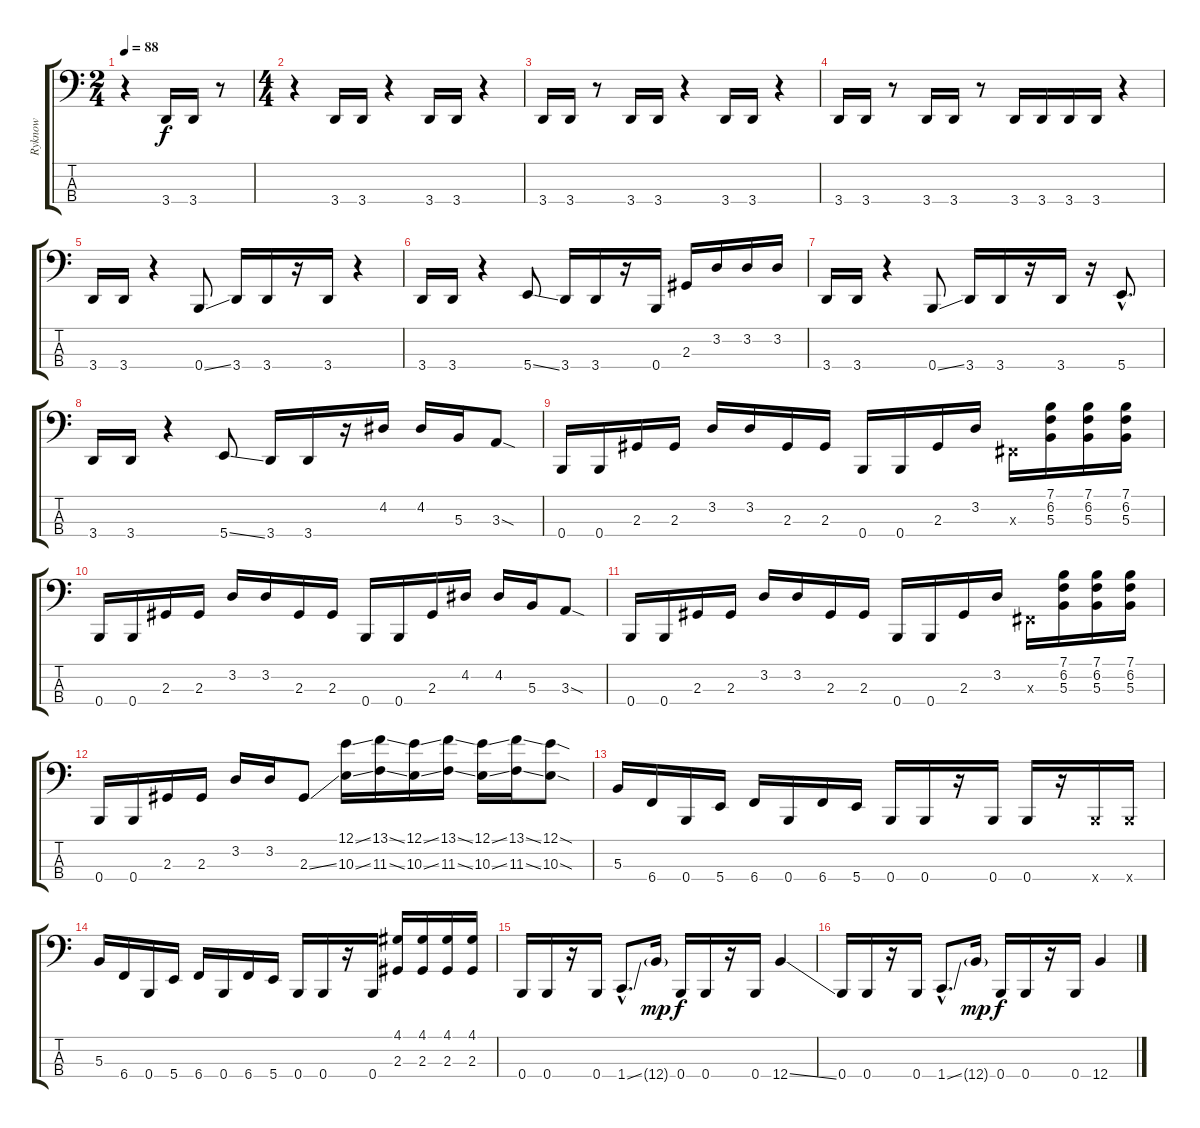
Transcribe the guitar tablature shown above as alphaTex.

\track ("Ryknow" "Ryknow") {instrument slapbass1}
\staff {score tabs}
\tuning (E2 B1 Gb1 B0) {hide}
\ts (2 4)
\tempo 88
\clef f4
\ks c
r.4{dy f instrument slapbass1} 3.4.16 3.4.16 r.8 |
\ts (4 4)
r.4 3.4.16 3.4.16 r.4 3.4.16 3.4.16 r.4 |
3.4.16 3.4.16 r.8 3.4.16 3.4.16 r.4 3.4.16 3.4.16 r.4 |
3.4.16 3.4.16 r.8 3.4.16 3.4.16 r.8 3.4.16 3.4.16 3.4.16 3.4.16 r.4 |
3.4.16 3.4.16 r.4 0.4{ss}.8 3.4.16 3.4.16 r.16 3.4.16 r.4 |
3.4.16 3.4.16 r.4 5.4{ss}.8 3.4.16 3.4.16 r.16 0.4.16 2.3.16 3.2.16 3.2.16 3.2.16 |
3.4.16 3.4.16 r.4 0.4{ss}.8 3.4.16 3.4.16 r.16 3.4.16 r.16 5.4{hac}.8{d} |
3.4.16 3.4.16 r.4 5.4{ss}.8 3.4.16 3.4.16 r.16 4.2.16 4.2.16 5.3.16 3.3{sod}.8 |
0.4.16 0.4.16 2.3.16 2.3.16 3.2.16 3.2.16 2.3.16 2.3.16 0.4.16 0.4.16 2.3.16 3.2.16 0.3{x}.16 (7.1 6.2 5.3).16 (7.1 6.2 5.3).16 (7.1 6.2 5.3).16 |
0.4.16 0.4.16 2.3.16 2.3.16 3.2.16 3.2.16 2.3.16 2.3.16 0.4.16 0.4.16 2.3.16 4.2.16 4.2.16 5.3.16 3.3{sod}.8 |
0.4.16 0.4.16 2.3.16 2.3.16 3.2.16 3.2.16 2.3.16 2.3.16 0.4.16 0.4.16 2.3.16 3.2.16 0.3{x}.16 (7.1 6.2 5.3).16 (7.1 6.2 5.3).16 (7.1 6.2 5.3).16 |
0.4.16 0.4.16 2.3.16 2.3.16 3.2.16 3.2.16 2.3{ss}.8 (12.1{ss} 10.3{ss}).16 (13.1{ss} 11.3{ss}).16 (12.1{ss} 10.3{ss}).16 (13.1{ss} 11.3{ss}).16 (12.1{ss} 10.3{ss}).16 (13.1{ss} 11.3{ss}).16 (12.1{sod} 10.3{sod}).8 |
5.3.16 6.4.16 0.4.16 5.4.16 6.4.16 0.4.16 6.4.16 5.4.16 0.4.16 0.4.16 r.16 0.4.16 0.4.16 r.16 0.4{x}.16 0.4{x}.16 |
5.3.16 6.4.16 0.4.16 5.4.16 6.4.16 0.4.16 6.4.16 5.4.16 0.4.16 0.4.16 r.16 0.4.16 (4.1 2.3).16 (4.1 2.3).16 (4.1 2.3).16 (4.1 2.3).16 |
0.4.16 0.4.16 r.16 0.4.16 1.4{ss hac}.8{d} 12.4{g}.16{dy mp} 0.4.16{dy f} 0.4.16 r.16 0.4.16 12.4{ss}.4 |
0.4.16 0.4.16 r.16 0.4.16 1.4{ss hac}.8{d} 12.4{g}.16{dy mp} 0.4.16{dy f} 0.4.16 r.16 0.4.16 12.4{ss}.4
